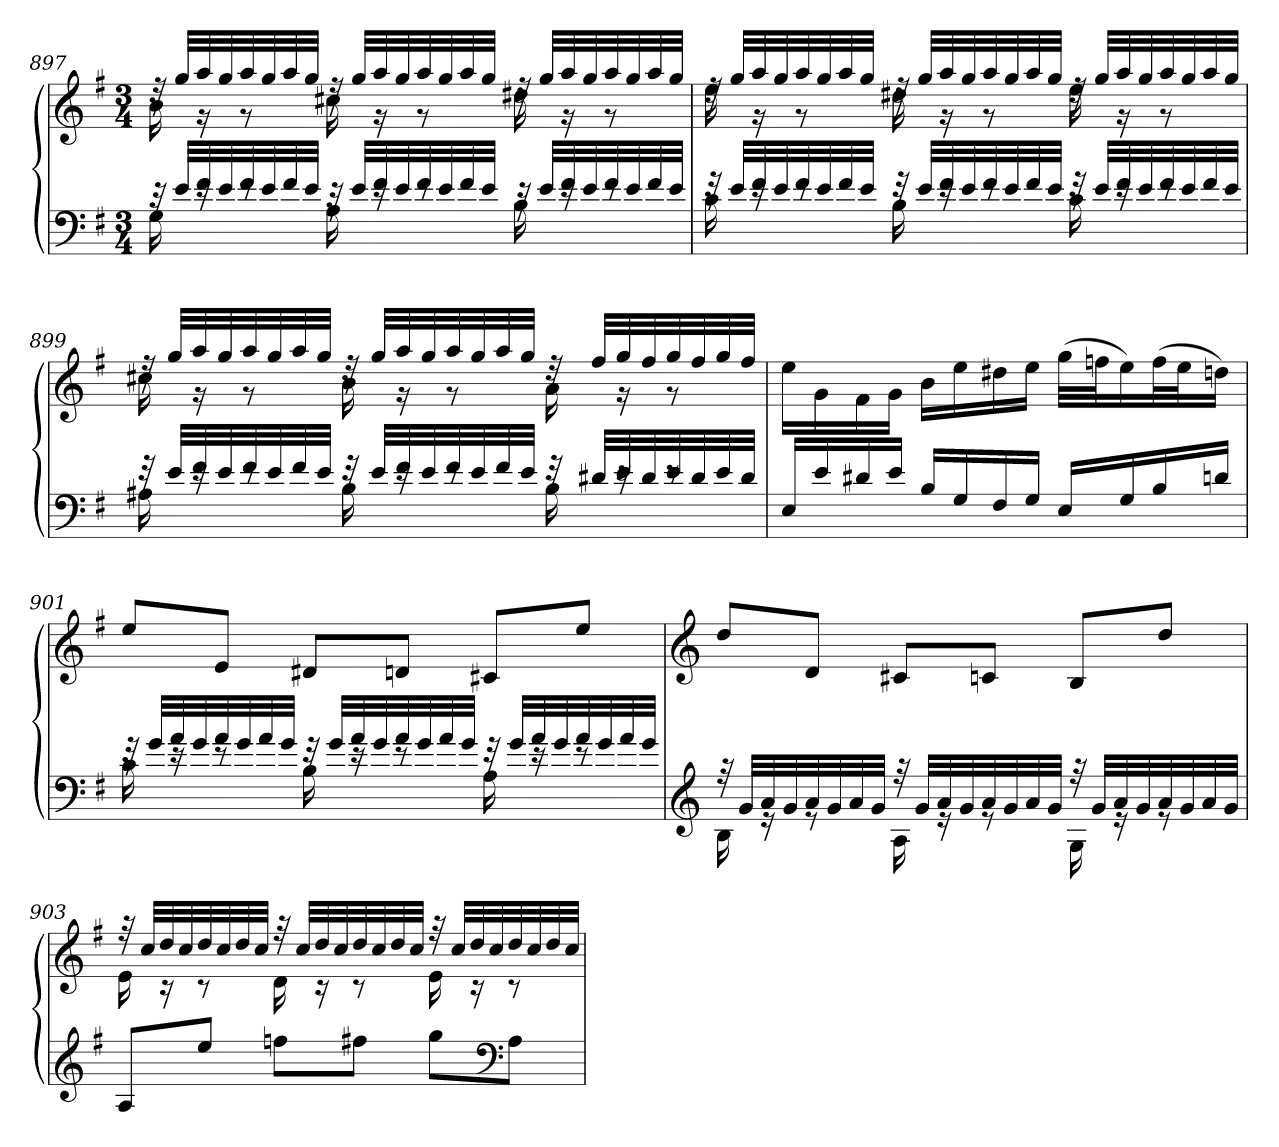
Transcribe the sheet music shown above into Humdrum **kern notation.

**kern	**kern
*part1	*part1
*staff2	*staff1
*clefF4	*clefG2
*k[f#]	*k[f#]
*G:	*G:
*M3/4	*M3/4
=897	=897
*^	*^
32rc	16G\	32rdd	16b\
32e/LLL	.	32gg/LLL	.
32f#/	16re	32aa/	16r
32e/	.	32gg/	.
32f#/	8re	32aa/	8r
32e/	.	32gg/	.
32f#/	.	32aa/	.
32e/JJJ	.	32gg/JJJ	.
32rc	16A\	32rdd	16cc#X\
32e/LLL	.	32gg/LLL	.
32f#/	16re	32aa/	16r
32e/	.	32gg/	.
32f#/	8re	32aa/	8r
32e/	.	32gg/	.
32f#/	.	32aa/	.
32e/JJJ	.	32gg/JJJ	.
32rc	16B\	32rdd	16dd#X\
32e/LLL	.	32gg/LLL	.
32f#/	16re	32aa/	16r
32e/	.	32gg/	.
32f#/	8re	32aa/	8r
32e/	.	32gg/	.
32f#/	.	32aa/	.
32e/JJJ	.	32gg/JJJ	.
!!LO:PB:g=z	!!
=898	=898	=898	=898
32re	16c\	32rdd	16ee\
32e/LLL	.	32gg/LLL	.
32f#/	16re	32aa/	16r
32e/	.	32gg/	.
32f#/	8re	32aa/	8r
32e/	.	32gg/	.
32f#/	.	32aa/	.
32e/JJJ	.	32gg/JJJ	.
32re	16B\	32rdd	16dd#X\
32e/LLL	.	32gg/LLL	.
32f#/	16re	32aa/	16r
32e/	.	32gg/	.
32f#/	8re	32aa/	8r
32e/	.	32gg/	.
32f#/	.	32aa/	.
32e/JJJ	.	32gg/JJJ	.
32re	16c\	32rdd	16ee\
32e/LLL	.	32gg/LLL	.
32f#/	16re	32aa/	16r
32e/	.	32gg/	.
32f#/	8re	32aa/	8r
32e/	.	32gg/	.
32f#/	.	32aa/	.
32e/JJJ	.	32gg/JJJ	.
=899	=899	=899	=899
32re	16A#X\	32rdd	16cc#X\
32e/LLL	.	32gg/LLL	.
32f#/	16re	32aa/	16r
32e/	.	32gg/	.
32f#/	8re	32aa/	8r
32e/	.	32gg/	.
32f#/	.	32aa/	.
32e/JJJ	.	32gg/JJJ	.
32re	16B\	32rdd	16b\
32e/LLL	.	32gg/LLL	.
32f#/	16re	32aa/	16r
32e/	.	32gg/	.
32f#/	8re	32aa/	8r
32e/	.	32gg/	.
32f#/	.	32aa/	.
32e/JJJ	.	32gg/JJJ	.
32re	16B\	32rdd	16a\
32d#X/LLL	.	32ff#/LLL	.
32e/	16re	32gg/	16r
32d#/	.	32ff#/	.
32e/	8re	32gg/	8r
32d#/	.	32ff#/	.
32e/	.	32gg/	.
32d#/JJJ	.	32ff#/JJJ	.
*v	*v	*	*
*	*v	*v
!!LO:LB:g=z
=900	=900
16E/LL	16ee\LL
16e/	16g\
16d#X/	16f#\
16e/JJ	16g\JJ
16B/LL	16b\LL
16G/	16ee\
16F#/	16dd#X\
16G/JJ	16ee\JJ
16E/LL	(32gg\LLL
.	32ffn\J
16G/	16ee\)
16B/	(32ff\L
.	32ee\J
16dn/JJ	16ddn\JJ)
=901	=901
*^	*
32re	16c\	8ee/L
32g/LLL	.	.
32a/	16re	.
32g/	.	.
32a/	8re	8e/J
32g/	.	.
32a/	.	.
32g/JJJ	.	.
32re	16B\	8d#X/L
32g/LLL	.	.
32a/	16re	.
32g/	.	.
32a/	8re	8dn/J
32g/	.	.
32a/	.	.
32g/JJJ	.	.
32re	16A\	8c#X/L
32g/LLL	.	.
32a/	16re	.
32g/	.	.
32a/	8re	8ee/J
32g/	.	.
32a/	.	.
32g/JJJ	.	.
!!LO:LB:g=z
=902	=902	=902
*clefG2	*	*clefG2
32r	16B\	8dd/L
32g/LLL	.	.
32a/	16re	.
32g/	.	.
32a/	8re	8d/J
32g/	.	.
32a/	.	.
32g/JJJ	.	.
32r	16A\	8c#X/L
32g/LLL	.	.
32a/	16re	.
32g/	.	.
32a/	8re	8cn/J
32g/	.	.
32a/	.	.
32g/JJJ	.	.
32r	16G\	8B/L
32g/LLL	.	.
32a/	16re	.
32g/	.	.
32a/	8re	8dd/J
32g/	.	.
32a/	.	.
32g/JJJ	.	.
*v	*v	*
=903	=903
*	*^
8A/L	32r	16e\
.	32cc/LLL	.
.	32dd/	16r
.	32cc/	.
8ee/J	32dd/	8r
.	32cc/	.
.	32dd/	.
.	32cc/JJJ	.
8ffn\L	32r	16d\
.	32cc/LLL	.
.	32dd/	16r
.	32cc/	.
8ff#X\J	32dd/	8r
.	32cc/	.
.	32dd/	.
.	32cc/JJJ	.
8gg\L	32r	16e\
.	32cc/LLL	.
.	32dd/	16r
.	32cc/	.
*clefF4	*	*
8A\J	32dd/	8r
.	32cc/	.
.	32dd/	.
.	32cc/JJJ	.
*	*v	*v
=	=
*-	*-
